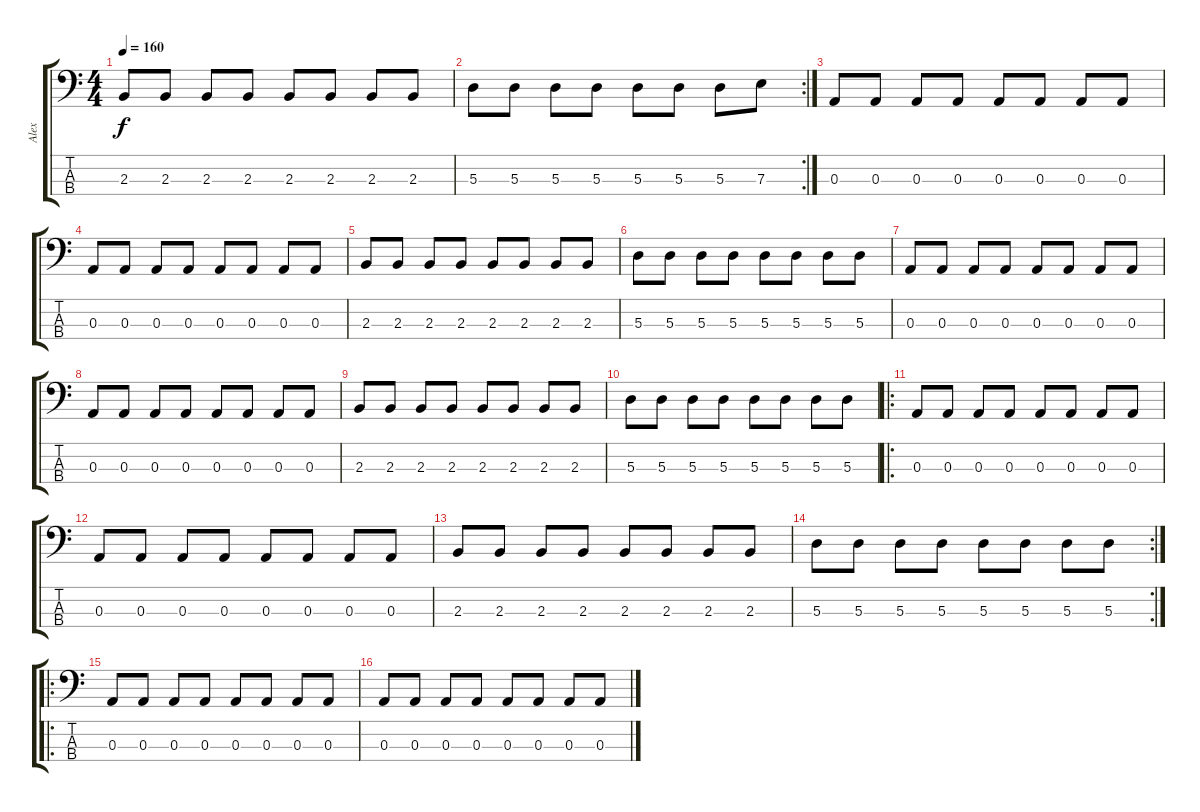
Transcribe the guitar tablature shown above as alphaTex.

\track ("Alex" "Alex") {instrument electricbasspick}
\staff {score tabs}
\tuning (G2 D2 A1 E1) {hide}
\ts (4 4)
\tempo 160
\clef f4
\ks c
2.3.8{dy f} 2.3.8 2.3.8 2.3.8 2.3.8 2.3.8 2.3.8 2.3.8 |
\rc 2
5.3.8 5.3.8 5.3.8 5.3.8 5.3.8 5.3.8 5.3.8 7.3.8 |
0.3.8 0.3.8 0.3.8 0.3.8 0.3.8 0.3.8 0.3.8 0.3.8 |
0.3.8 0.3.8 0.3.8 0.3.8 0.3.8 0.3.8 0.3.8 0.3.8 |
2.3.8 2.3.8 2.3.8 2.3.8 2.3.8 2.3.8 2.3.8 2.3.8 |
5.3.8 5.3.8 5.3.8 5.3.8 5.3.8 5.3.8 5.3.8 5.3.8 |
0.3.8 0.3.8 0.3.8 0.3.8 0.3.8 0.3.8 0.3.8 0.3.8 |
0.3.8 0.3.8 0.3.8 0.3.8 0.3.8 0.3.8 0.3.8 0.3.8 |
2.3.8 2.3.8 2.3.8 2.3.8 2.3.8 2.3.8 2.3.8 2.3.8 |
5.3.8 5.3.8 5.3.8 5.3.8 5.3.8 5.3.8 5.3.8 5.3.8 |
\ro
0.3.8 0.3.8 0.3.8 0.3.8 0.3.8 0.3.8 0.3.8 0.3.8 |
0.3.8 0.3.8 0.3.8 0.3.8 0.3.8 0.3.8 0.3.8 0.3.8 |
2.3.8 2.3.8 2.3.8 2.3.8 2.3.8 2.3.8 2.3.8 2.3.8 |
\rc 2
5.3.8 5.3.8 5.3.8 5.3.8 5.3.8 5.3.8 5.3.8 5.3.8 |
\ro
0.3.8 0.3.8 0.3.8 0.3.8 0.3.8 0.3.8 0.3.8 0.3.8 |
0.3.8 0.3.8 0.3.8 0.3.8 0.3.8 0.3.8 0.3.8 0.3.8
